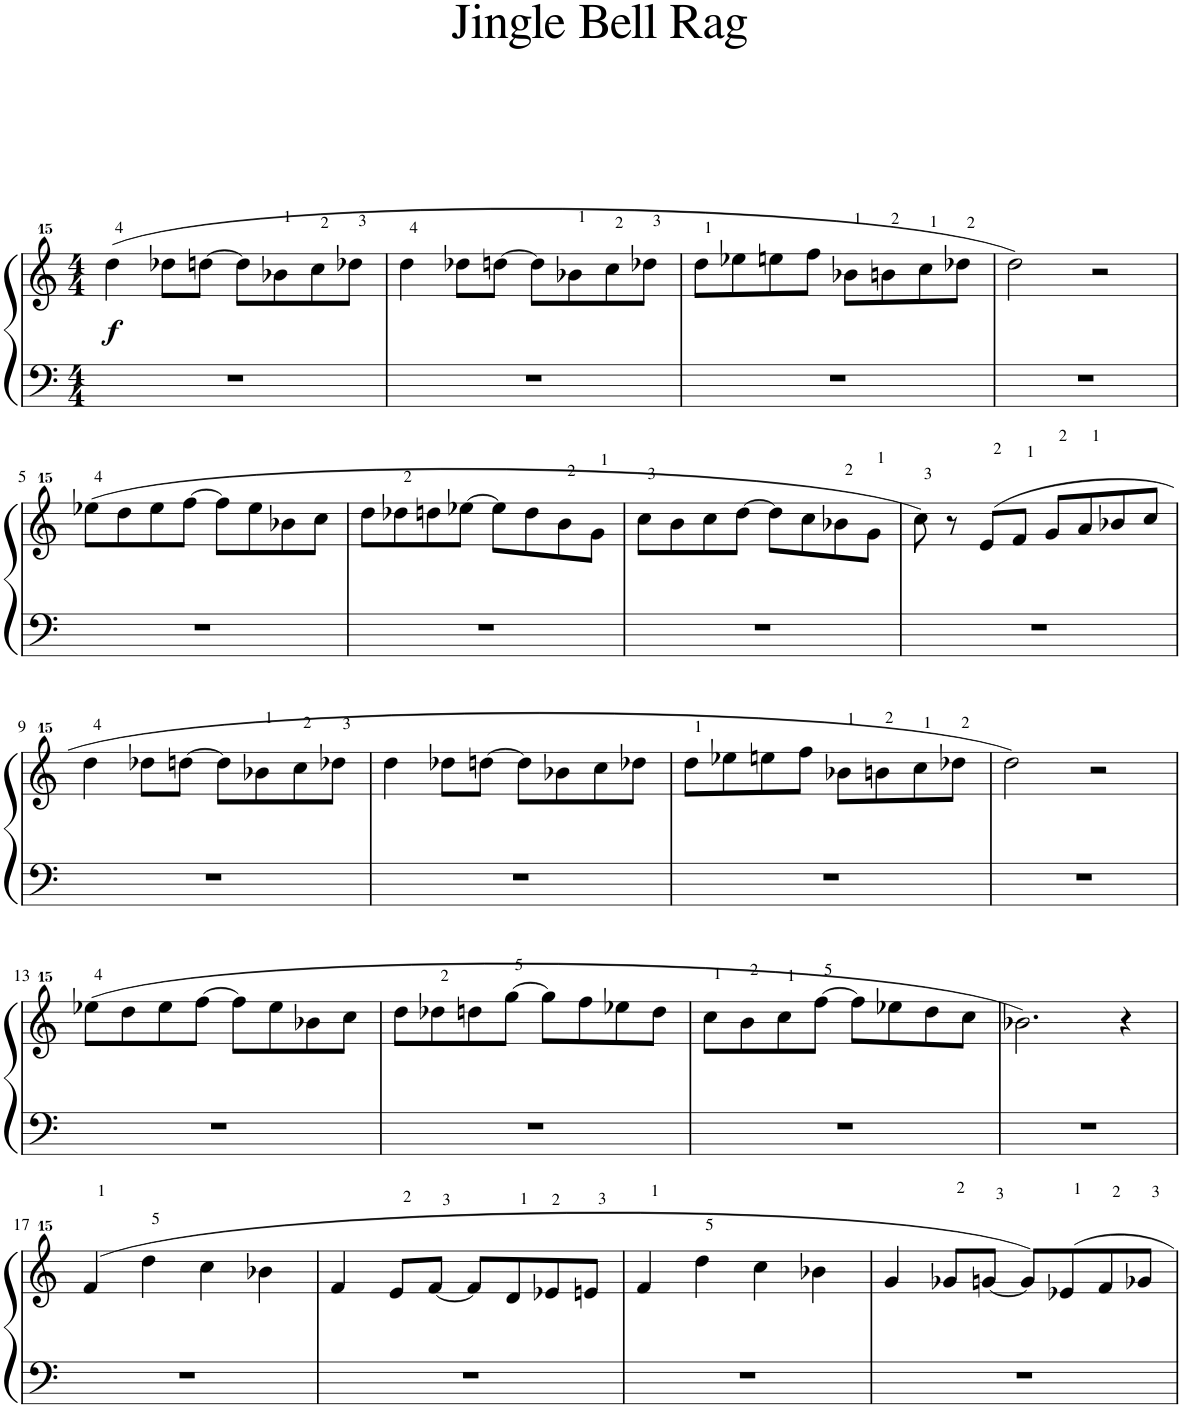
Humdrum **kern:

**kern	**kern	**dynam
*part1	*part1	*part1
*staff2	*staff1	*staff1/2
*I"Piano	*	*
*I'Pno.	*	*
*clefF4	*clefG^^2	*
*k[]	*k[]	*
*M4/4	*M4/4	*
=1	=1	=1
!	!	!LO:DY:b
1r	(4dddd\	f
.	8dddd-X\L	.
.	[8ddddn\J	.
.	8dddd\L]	.
.	8bbb-X\	.
.	8cccc\	.
.	8dddd-X\J	.
=2	=2	=2
1r	4dddd\	.
.	8dddd-X\L	.
.	[8ddddn\J	.
.	8dddd\L]	.
.	8bbb-X\	.
.	8cccc\	.
.	8dddd-X\J	.
=3	=3	=3
1r	8dddd\L	.
.	8eeee-X\	.
.	8eeeen\	.
.	8ffff\J	.
.	8bbb-X\L	.
.	8bbbn\	.
.	8cccc\	.
.	8dddd-X\J	.
=4	=4	=4
1r	2dddd\)	.
.	2r	.
!!LO:LB:g=z
=5	=5	=5
1r	(8eeee-X\L	.
.	8dddd\	.
.	8eeee-\	.
.	[8ffff\J	.
.	8ffff\L]	.
.	8eeee-\	.
.	8bbb-X\	.
.	8cccc\J	.
=6	=6	=6
1r	8dddd\L	.
.	8dddd-X\	.
.	8ddddn\	.
.	[8eeee-X\J	.
.	8eeee-\L]	.
.	8dddd\	.
.	8bbb\	.
.	8ggg\J	.
=7	=7	=7
1r	8cccc\L	.
.	8bbb\	.
.	8cccc\	.
.	[8dddd\J	.
.	8dddd\L]	.
.	8cccc\	.
.	8bbb-X\	.
.	8ggg\J	.
=8	=8	=8
1r	8cccc\)	.
.	8r	.
.	(8eee/L	.
.	8fff/J	.
.	8ggg/L	.
.	8aaa/	.
.	8bbb-X/	.
.	8cccc/J	.
!!LO:LB:g=z
=9	=9	=9
1r	4dddd\	.
.	8dddd-X\L	.
.	[8ddddn\J	.
.	8dddd\L]	.
.	8bbb-X\	.
.	8cccc\	.
.	8dddd-X\J	.
=10	=10	=10
1r	4dddd\	.
.	8dddd-X\L	.
.	[8ddddn\J	.
.	8dddd\L]	.
.	8bbb-X\	.
.	8cccc\	.
.	8dddd-X\J	.
=11	=11	=11
1r	8dddd\L	.
.	8eeee-X\	.
.	8eeeen\	.
.	8ffff\J	.
.	8bbb-X\L	.
.	8bbbn\	.
.	8cccc\	.
.	8dddd-X\J	.
=12	=12	=12
1r	2dddd\)	.
.	2r	.
!!LO:LB:g=z
=13	=13	=13
1r	(8eeee-X\L	.
.	8dddd\	.
.	8eeee-\	.
.	[8ffff\J	.
.	8ffff\L]	.
.	8eeee-\	.
.	8bbb-X\	.
.	8cccc\J	.
=14	=14	=14
1r	8dddd\L	.
.	8dddd-X\	.
.	8ddddn\	.
.	[8gggg\J	.
.	8gggg\L]	.
.	8ffff\	.
.	8eeee-X\	.
.	8dddd\J	.
=15	=15	=15
1r	8cccc\L	.
.	8bbb\	.
.	8cccc\	.
.	[8ffff\J	.
.	8ffff\L]	.
.	8eeee-X\	.
.	8dddd\	.
.	8cccc\J	.
=16	=16	=16
1r	2.bbb-X\)	.
.	4r	.
!!LO:LB:g=z
=17	=17	=17
1r	(4fff/	.
.	4dddd\	.
.	4cccc\	.
.	4bbb-X\	.
=18	=18	=18
1r	4fff/	.
.	8eee/L	.
.	[8fff/J	.
.	8fff/L]	.
.	8ddd/	.
.	8eee-X/	.
.	8eeen/J	.
=19	=19	=19
1r	4fff/	.
.	4dddd\	.
.	4cccc\	.
.	4bbb-X\	.
=20	=20	=20
1r	4ggg/	.
.	8ggg-X/L	.
.	[8gggn/J	.
.	8ggg/L])	.
.	8eee-X/	.
.	8fff/	.
.	8ggg-X/J	.
=	=	=
*-	*-	*-
